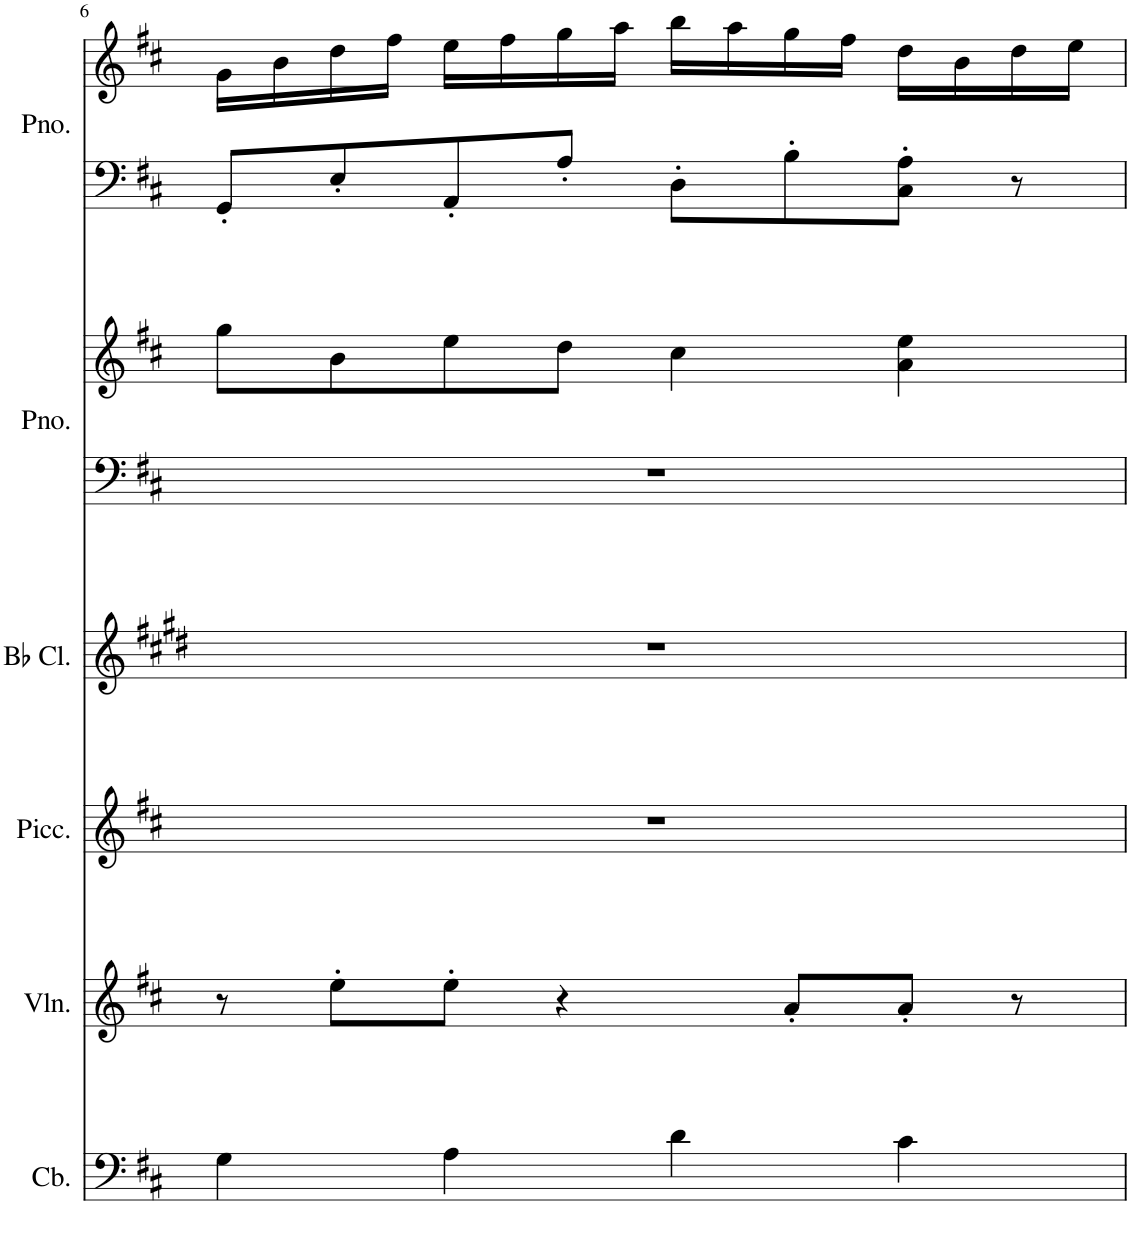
**kern	**kern	**kern	**kern	**kern	**kern	**kern	**kern
*part6	*part5	*part4	*part3	*part2	*part2	*part1	*part1
*staff8	*staff7	*staff6	*staff5	*staff4	*staff3	*staff2	*staff1
*I"Contrabass	*I"Violin	*I"Piccolo	*I"Bb Clarinet	*I"Piano	*	*I"Piano	*
*I'Cb.	*I'Vln.	*I'Picc.	*I'Bb Cl.	*I'Pno.	*	*I'Pno.	*
!!LO:PB:g=z
*clefF4	*clefG2	*clefG2	*clefG2	*clefF4	*clefG2	*clefF4	*clefG2
*Trd7c12	*	*Trd-7c-12	*Trd1c2	*	*	*	*
*k[f#c#]	*k[f#c#]	*k[f#c#]	*k[f#c#g#d#]	*k[f#c#]	*k[f#c#]	*k[f#c#]	*k[f#c#]
*M4/4	*M4/4	*M4/4	*M4/4	*M4/4	*M4/4	*M4/4	*M4/4
=6	=6	=6	=6	=6	=6	=6	=6
4G\	8r	1r	1r	1r	8gg\L	8GG'/L	16g\LL
.	.	.	.	.	.	.	16b\
.	8ee'\L	.	.	.	8b\	8E'/	16dd\
.	.	.	.	.	.	.	16ff#\JJ
4A\	8ee'\J	.	.	.	8ee\	8AA'/	16ee\LL
.	.	.	.	.	.	.	16ff#\
.	4r	.	.	.	8dd\J	8A'/J	16gg\
.	.	.	.	.	.	.	16aa\JJ
4d\	.	.	.	.	4cc#\	8D'\L	16bb\LL
.	.	.	.	.	.	.	16aa\
.	8a'/L	.	.	.	.	8B'\	16gg\
.	.	.	.	.	.	.	16ff#\JJ
4c#\	8a'/J	.	.	.	4a\ 4ee\	8C#\' 8A\'J	16dd\LL
.	.	.	.	.	.	.	16b\
.	8r	.	.	.	.	8r	16dd\
.	.	.	.	.	.	.	16ee\JJ
=	=	=	=	=	=	=	=
*-	*-	*-	*-	*-	*-	*-	*-
